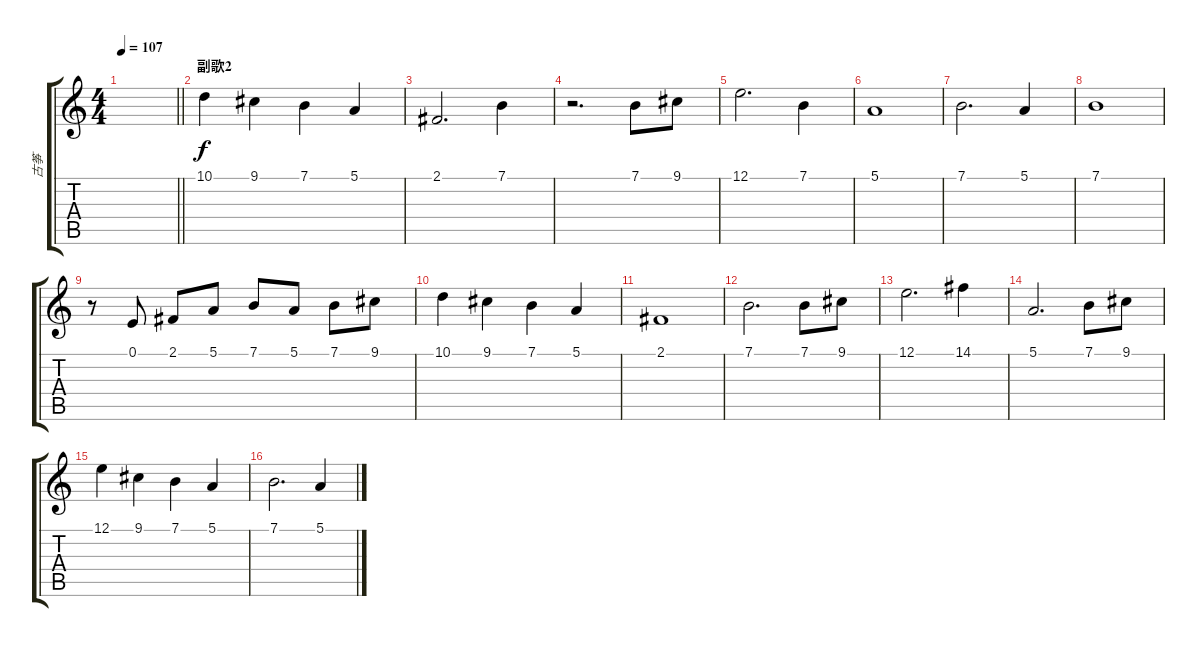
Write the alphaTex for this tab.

\track ("古筝" "古筝") {instrument koto}
\staff {score tabs}
\tuning (E4 B3 G3 D3 A2 E2) {hide}
\ts (4 4)
\tempo 107
\clef g2
\barLineRight lightlight
\ks c
|
\section ("" "副歌2")
10.1.4 9.1.4 7.1.4 5.1.4 |
2.1.2{d} 7.1.4 |
r.2{d} 7.1.8 9.1.8 |
12.1.2{d} 7.1.4 |
5.1.1 |
7.1.2{d} 5.1.4 |
7.1.1 |
r.8 0.1.8 2.1.8 5.1.8 7.1.8 5.1.8 7.1.8 9.1.8 |
10.1.4 9.1.4 7.1.4 5.1.4 |
2.1.1 |
7.1.2{d} 7.1.8 9.1.8 |
12.1.2{d} 14.1.4 |
5.1.2{d} 7.1.8 9.1.8 |
12.1.4 9.1.4 7.1.4 5.1.4 |
7.1.2{d} 5.1.4
